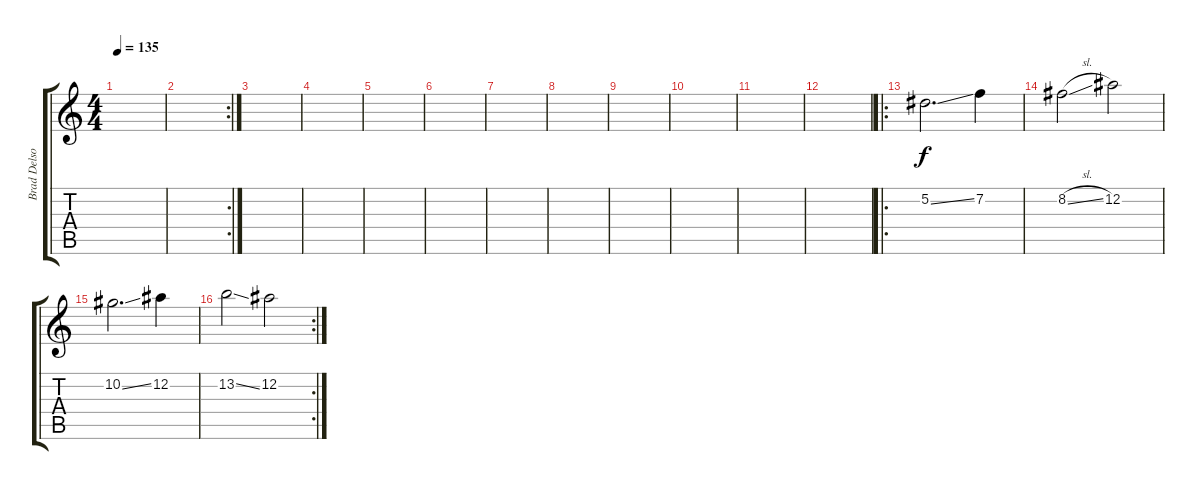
\track ("Brad Delson [Guitar]" "Brad Delso") {instrument distortionguitar}
\staff {score tabs}
\tuning (Eb4 Bb3 Gb3 Db3 Ab2 Db2) {hide}
\ts (4 4)
\tempo 135
\clef g2
\ks c
|
\rc 2
|
|
|
|
|
|
|
|
|
|
|
\ro
5.2{ss}.2{d volume 9} 7.2.4 |
8.2{sl}.2 12.2.2 |
10.2{ss}.2{d} 12.2.4 |
\rc 2
13.2{ss}.2 12.2.2
